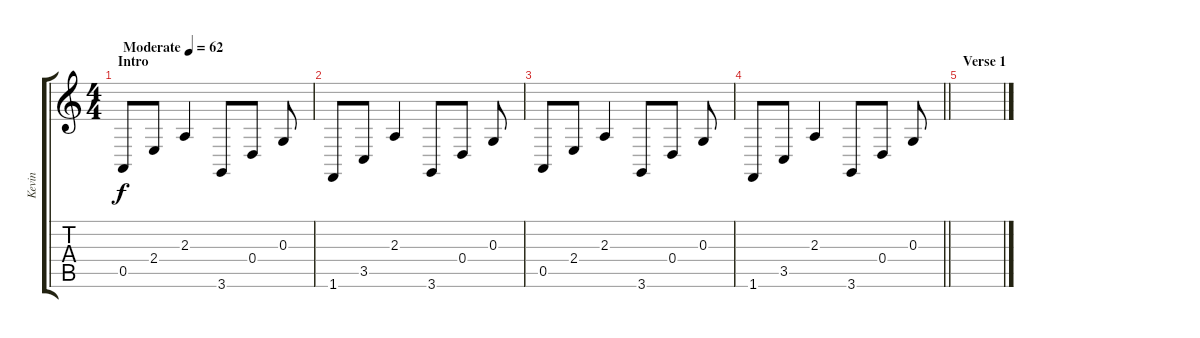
\track ("Kevin" "Kevin") {instrument brightacousticpiano}
\staff {score tabs}
\tuning (E4 B3 G3 D3 A2 E2) {hide}
\ts (4 4)
\section ("" "Intro")
\tempo (62 "Moderate")
\clef g2
\ks aminor
0.5.8{dy f instrument brightacousticpiano} 2.4.8 2.3.4 3.6.8 0.4.8 0.3.8 |
1.6.8 3.5.8 2.3.4 3.6.8 0.4.8 0.3.8 |
0.5.8 2.4.8 2.3.4 3.6.8 0.4.8 0.3.8 |
\barLineRight lightlight
1.6.8 3.5.8 2.3.4 3.6.8 0.4.8 0.3.8 |
\section ("" "Verse 1")
